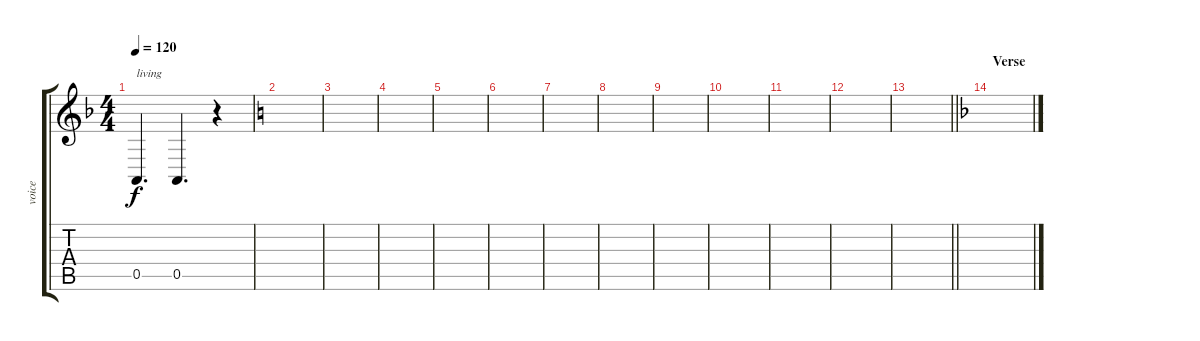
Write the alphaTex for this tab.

\track ("voice" "voice") {instrument tenorsax}
\staff {score tabs}
\tuning (E4 B3 G3 D3 A2 E2) {hide}
\ts (4 4)
\tempo 120
\clef g2
\ks dminor
0.5.4{d txt "living" dy f} 0.5.4{d} r.4 |
\ks c
|
|
|
|
|
|
|
|
|
|
|
\barLineRight lightlight
|
\section ("" "Verse")
\ks dminor
